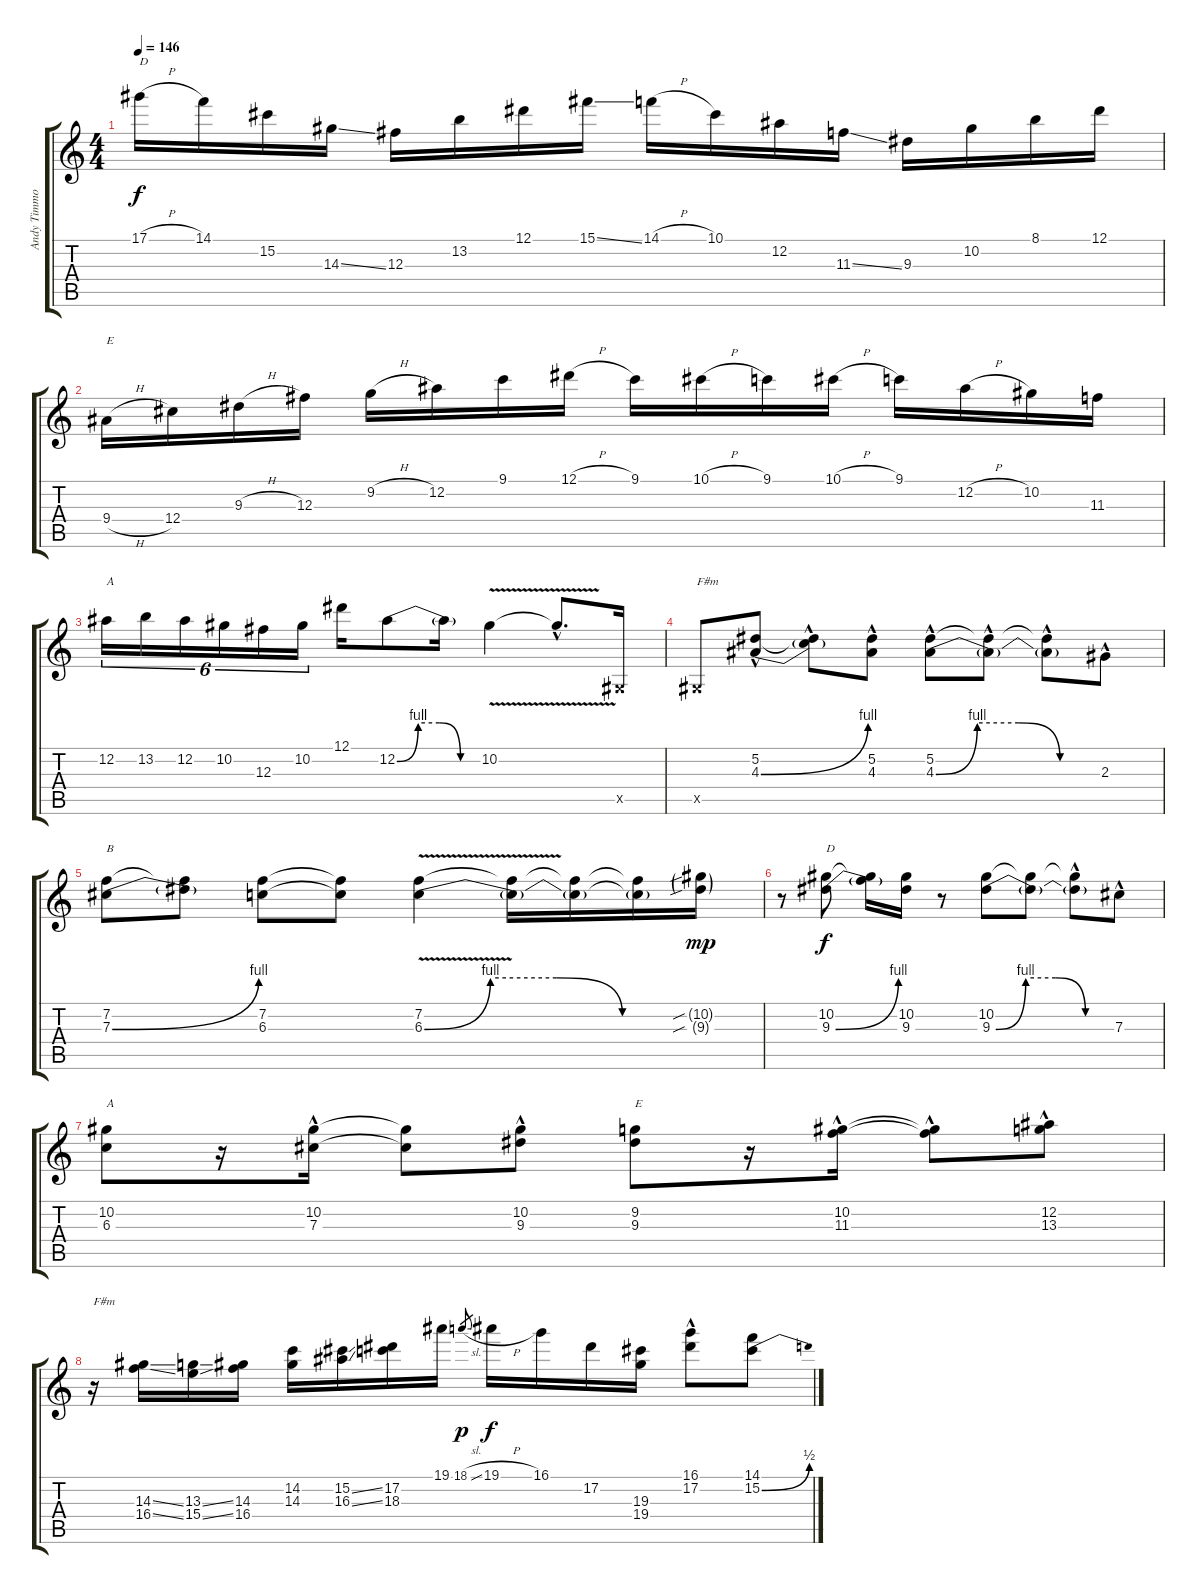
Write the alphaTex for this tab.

\track ("Andy Timmons" "Andy Timmo") {instrument electricguitarclean}
\staff {score tabs}
\tuning (Eb4 Bb3 Gb3 Db3 Ab2 Eb2) {hide}
\ts (4 4)
\tempo 146
\clef g2
\ks c
17.1{h}.16{txt "D" dy f} 14.1.16 15.2.16 14.3{ss}.16 12.3.16 13.2.16 12.1.16 15.1{ss}.16 14.1{h}.16 10.1.16 12.2.16 11.3{ss}.16 9.3.16 10.2.16 8.1.16 12.1.16 |
9.4{h}.16{txt "E"} 12.4.16 9.3{h}.16 12.3.16 9.2{h}.16 12.2.16 9.1.16 12.1{h}.16 9.1.16 10.1{h}.16 9.1.16 10.1{h}.16 9.1.16 12.2{h}.16 10.2.16 11.3.16 |
12.2.16{tu (6 4) txt "A"} 13.2.16{tu (6 4)} 12.2.16{tu (6 4)} 10.2.16{tu (6 4)} 12.3.16{tu (6 4)} 10.2.16{tu (6 4)} 12.1.16 12.2{be (custom 0 0 15 4 30 4 45 0 60 0)}.8 12.2{t}.16 10.2{v}.4 10.2{hac t}.8{d} 0.5{x}.16 |
0.5{x}.8{txt "F#m"} (5.2{hac} 4.3{be (bend 0 0 60 4) hac}).8 (5.2{hac t} 4.3{hac t}).8 (5.2{hac} 4.3{hac}).8 (5.2{hac} 4.3{be (custom 0 0 15 4 30 4 45 0 60 0) hac}).8 (5.2{hac t} 4.3{hac t}).8 (5.2{hac t} 4.3{hac t}).8 2.3{hac}.8 |
(7.2 7.3{be (bend 0 0 60 4)}).8{txt "B"} (7.2{t} 7.3{t}).8 (7.2 6.3).8 (7.2{t} 6.3{t}).8 (7.2 6.3{be (custom 0 0 15 4 30 4 45 0 60 0) v}).4 (7.2{t} 6.3{t}).16 (7.2{t} 6.3{t}).16 (7.2{t} 6.3{t}).16 (10.2{sib g} 9.3{sib g}).16{dy mp} |
r.8 (10.2 9.3{be (bend 0 0 60 4)}).8{txt "D" dy f} (10.2{t} 9.3{t}).16 (10.2 9.3).16 r.8 (10.2 9.3{be (custom 0 0 15 4 30 4 45 0 60 0)}).8 (10.2{t} 9.3{t}).8 (10.2{hac t} 9.3{hac t}).8 7.3{hac}.8 |
(10.2 6.3).8{txt "A"} r.16 (10.2{hac} 7.3{hac}).16 (10.2{t} 7.3{t}).8 (10.2{hac} 9.3{hac}).8 (9.2 9.3).8{txt "E"} r.16 (10.2{hac} 11.3{hac}).16 (10.2{hac t} 11.3{t}).8 (12.2{hac} 13.3{hac}).8 |
r.16{txt "F#m"} (14.3{ss} 16.4{ss}).16 (13.3{ss} 15.4{ss}).16 (14.3 16.4).16 (14.2 14.3).16 (15.2{ss} 16.3{ss}).16 (17.2 18.3).16 19.1.16 18.1{sl}.8{gr dy p} 19.1{h}.16{dy f} 16.1.16 17.2.16 (19.3 19.4).16 (16.1{hac} 17.2{hac}).8 (14.1 15.2{be (bend 0 0 60 2)}).8
